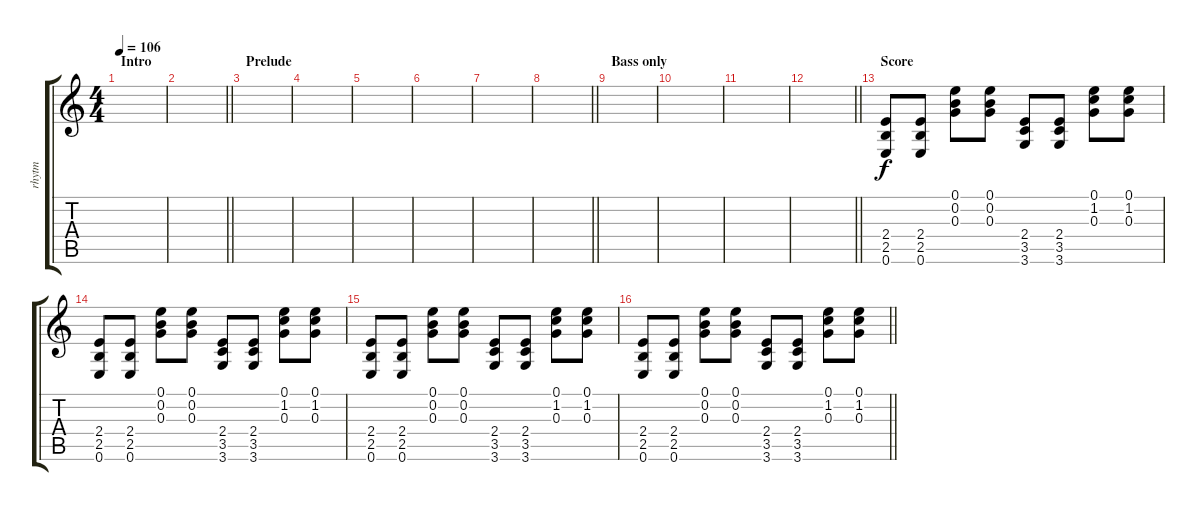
\track ("rhytm" "rhytm") {instrument acousticguitarnylon}
\staff {score tabs}
\tuning (E4 B3 G3 D3 A2 E2) {hide}
\ts (4 4)
\section ("" "Intro")
\tempo 106
\clef g2
\ks c
|
\barLineRight lightlight
|
\section ("" "Prelude")
|
|
|
|
|
\barLineRight lightlight
|
\section ("" "Bass only")
|
|
|
\barLineRight lightlight
|
\section ("" "Score")
(2.4 2.5 0.6).8 (2.4 2.5 0.6).8 (0.1 0.2 0.3).8 (0.1 0.2 0.3).8 (2.4 3.5 3.6).8 (2.4 3.5 3.6).8 (0.1 1.2 0.3).8 (0.1 1.2 0.3).8 |
(2.4 2.5 0.6).8 (2.4 2.5 0.6).8 (0.1 0.2 0.3).8 (0.1 0.2 0.3).8 (2.4 3.5 3.6).8 (2.4 3.5 3.6).8 (0.1 1.2 0.3).8 (0.1 1.2 0.3).8 |
(2.4 2.5 0.6).8 (2.4 2.5 0.6).8 (0.1 0.2 0.3).8 (0.1 0.2 0.3).8 (2.4 3.5 3.6).8 (2.4 3.5 3.6).8 (0.1 1.2 0.3).8 (0.1 1.2 0.3).8 |
\barLineRight lightlight
(2.4 2.5 0.6).8 (2.4 2.5 0.6).8 (0.1 0.2 0.3).8 (0.1 0.2 0.3).8 (2.4 3.5 3.6).8 (2.4 3.5 3.6).8 (0.1 1.2 0.3).8 (0.1 1.2 0.3).8
